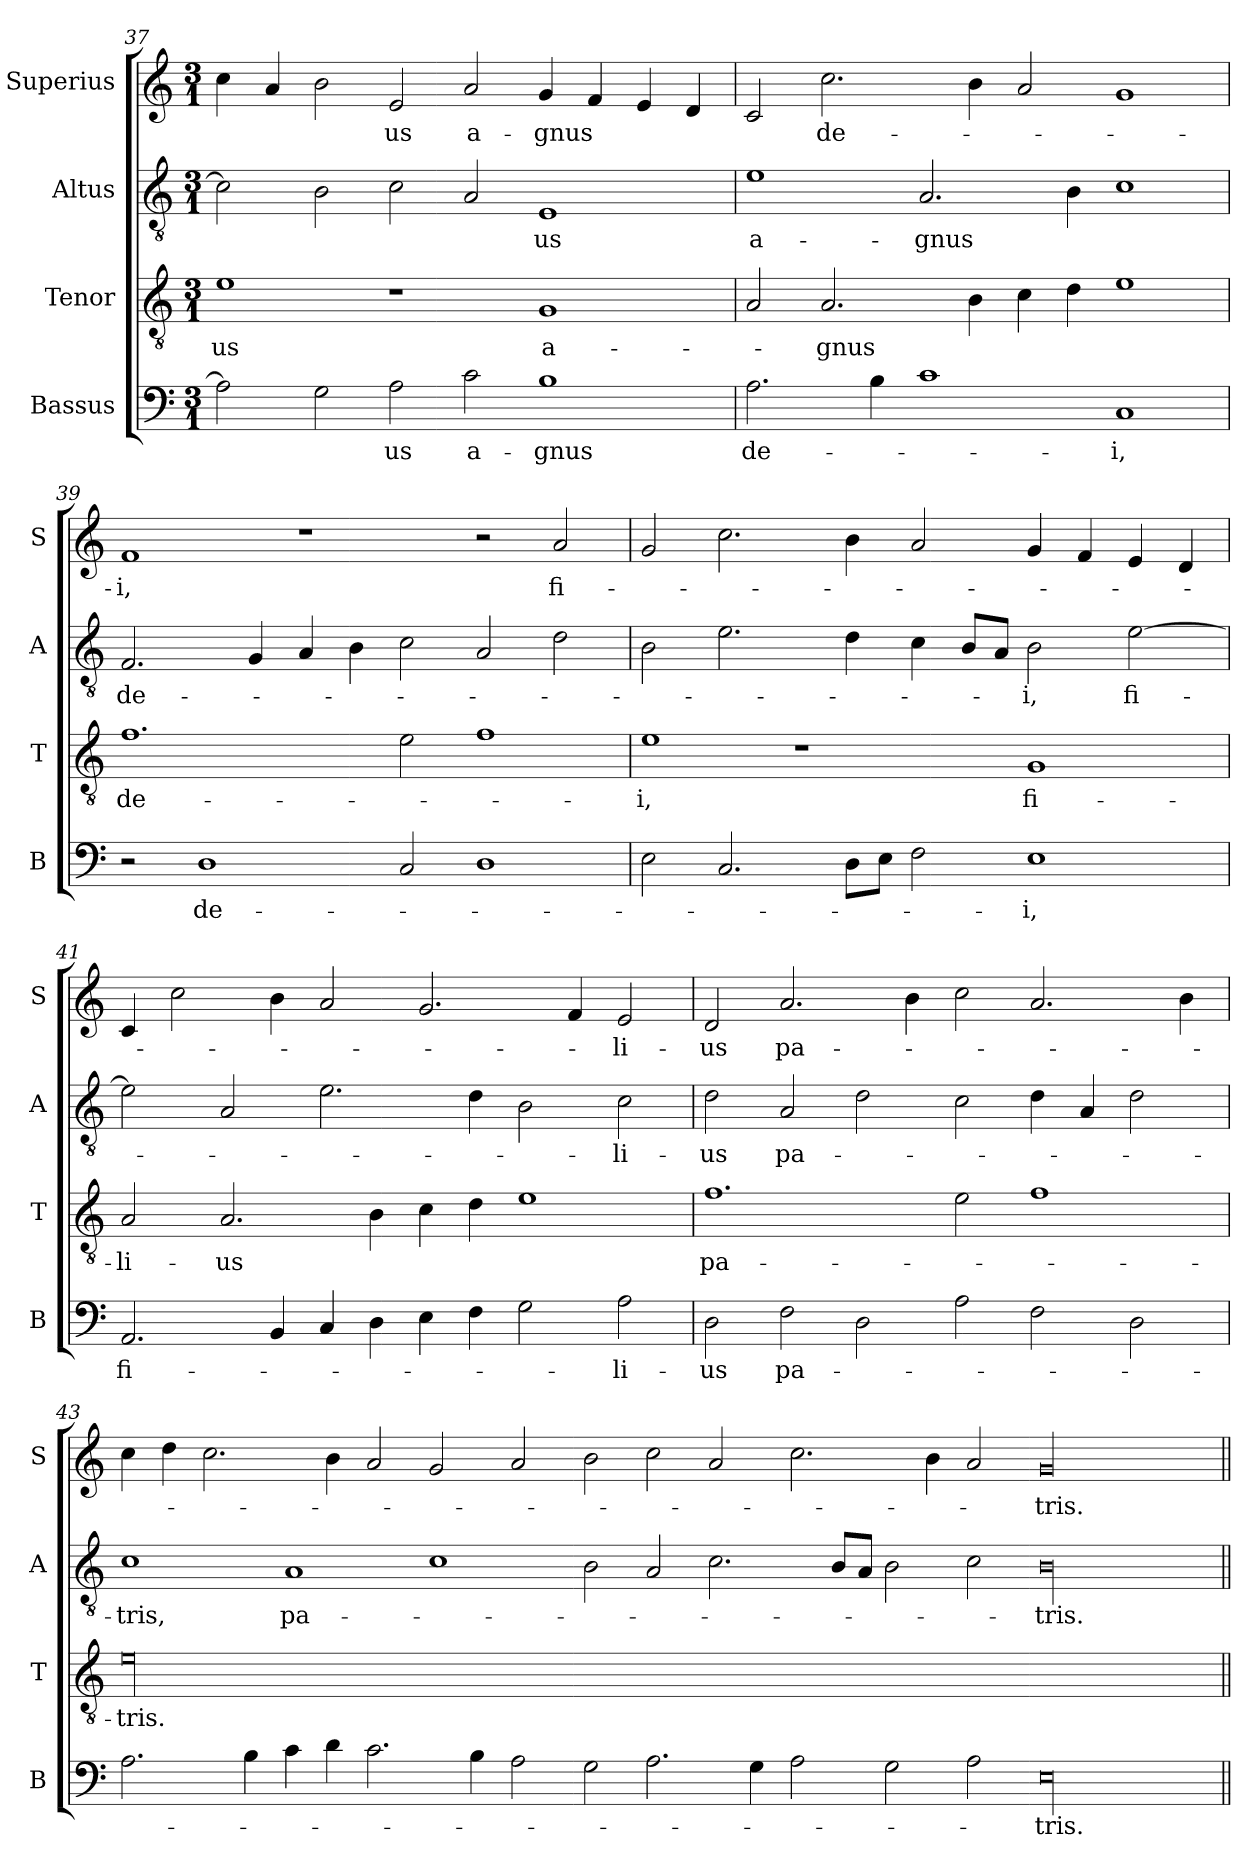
**kern	**text	**kern	**text	**kern	**text	**kern	**text
*part4	*part4	*part3	*part3	*part2	*part2	*part1	*part1
*staff4	*staff4	*staff3	*staff3	*staff2	*staff2	*staff1	*staff1
*I"Bassus	*	*I"Tenor	*	*I"Altus	*	*I"Superius	*
*I'B	*	*I'T	*	*I'A	*	*I'S	*
*clefF4	*	*clefGv2	*	*clefGv2	*	*clefG2	*
*k[]	*	*k[]	*	*k[]	*	*k[]	*
*M3/1	*	*M3/1	*	*M3/1	*	*M3/1	*
=37	=37	=37	=37	=37	=37	=37	=37
2A\]	.	1e	-us	2c\]	.	4cc\	.
.	.	.	.	.	.	4a/	.
2G\	.	.	.	2B\	.	2b\	.
2A\	-us	1r	.	2c\	.	2e/	-us
2c\	a-	.	.	2A/	.	2a/	a-
1B	-gnus	1G	a-	1E	-us	4g/	-gnus
.	.	.	.	.	.	4f/	.
.	.	.	.	.	.	4e/	.
.	.	.	.	.	.	4d/	.
=38	=38	=38	=38	=38	=38	=38	=38
2.A\	de-	2A/	.	1e	a-	2c/	.
.	.	2.A/	-gnus	.	.	2.cc\	de-
4B\	.	.	.	.	.	.	.
1c	.	.	.	2.A/	-gnus	.	.
.	.	4B\	.	.	.	4b\	.
.	.	4c\	.	.	.	2a/	.
.	.	4d\	.	4B\	.	.	.
1C	-i,	1e	.	1c	.	1g	.
=39	=39	=39	=39	=39	=39	=39	=39
2r	.	1.f	de-	2.F/	de-	1f	-i,
1D	de-	.	.	.	.	.	.
.	.	.	.	4G/	.	.	.
.	.	.	.	4A/	.	1r	.
.	.	.	.	4B\	.	.	.
2C/	.	2e\	.	2c\	.	.	.
1D	.	1f	.	2A/	.	2r	.
.	.	.	.	2d\	.	2a/	fi-
=40	=40	=40	=40	=40	=40	=40	=40
2E\	.	1e	-i,	2B\	.	2g/	.
2.C/	.	.	.	2.e\	.	2.cc\	.
.	.	1r	.	.	.	.	.
8D\L	.	.	.	4d\	.	4b\	.
8E\J	.	.	.	.	.	.	.
2F\	.	.	.	4c\	.	2a/	.
.	.	.	.	8B/L	.	.	.
.	.	.	.	8A/J	.	.	.
1E	-i,	1G	fi-	2B\	-i,	4g/	.
.	.	.	.	.	.	4f/	.
.	.	.	.	[2e\	fi-	4e/	.
.	.	.	.	.	.	4d/	.
=41	=41	=41	=41	=41	=41	=41	=41
2.AA/	fi-	2A/	-li-	2e\]	.	4c/	.
.	.	.	.	.	.	2cc\	.
.	.	2.A/	-us	2A/	.	.	.
4BB/	.	.	.	.	.	4b\	.
4C/	.	.	.	2.e\	.	2a/	.
4D\	.	4B\	.	.	.	.	.
4E\	.	4c\	.	.	.	2.g/	.
4F\	.	4d\	.	4d\	.	.	.
2G\	.	1e	.	2B\	.	.	.
.	.	.	.	.	.	4f/	.
2A\	-li-	.	.	2c\	-li-	2e/	-li-
=42	=42	=42	=42	=42	=42	=42	=42
2D\	-us	1.f	pa-	2d\	-us	2d/	-us
2F\	pa-	.	.	2A/	pa-	2.a/	pa-
2D\	.	.	.	2d\	.	.	.
.	.	.	.	.	.	4b\	.
2A\	.	2e\	.	2c\	.	2cc\	.
2F\	.	1f	.	4d\	.	2.a/	.
.	.	.	.	4A/	.	.	.
2D\	.	.	.	2d\	.	.	.
.	.	.	.	.	.	4b\	.
=43	=43	=43	=43	=43	=43	=43	=43
!	!	!LO:N:vis=00	!	!	!	!	!
2.A\	.	0.e	-tris.	1c	-tris,	4cc\	.
.	.	.	.	.	.	4dd\	.
.	.	.	.	.	.	2.cc\	.
4B\	.	.	.	.	.	.	.
4c\	.	.	.	1A	pa-	.	.
4d\	.	.	.	.	.	4b\	.
2.c\	.	.	.	.	.	2a/	.
.	.	.	.	1c	.	2g/	.
4B\	.	.	.	.	.	.	.
2A\	.	.	.	.	.	2a/	.
=44-	=44-	=44-	=44-	=44-	=44-	=44-	=44-
2G\	.	0.eyy	.	2B\	.	2b\	.
2.A\	.	.	.	2A/	.	2cc\	.
.	.	.	.	2.c\	.	2a/	.
4G\	.	.	.	.	.	.	.
2A\	.	.	.	.	.	2.cc\	.
.	.	.	.	8B/L	.	.	.
.	.	.	.	8A/J	.	.	.
2G\	.	.	.	2B\	.	.	.
.	.	.	.	.	.	4b\	.
2A\	.	.	.	2c\	.	2a/	.
=45-	=45-	=45-	=45-	=45-	=45-	=45-	=45-
!LO:N:vis=00	!	!	!	!LO:N:vis=00	!	!LO:N:vis=00	!
0.E	-tris.	0.eyy	.	0.B	-tris.	0.g	-tris.
=||	=||	=||	=||	=||	=||	=||	=||
*-	*-	*-	*-	*-	*-	*-	*-
